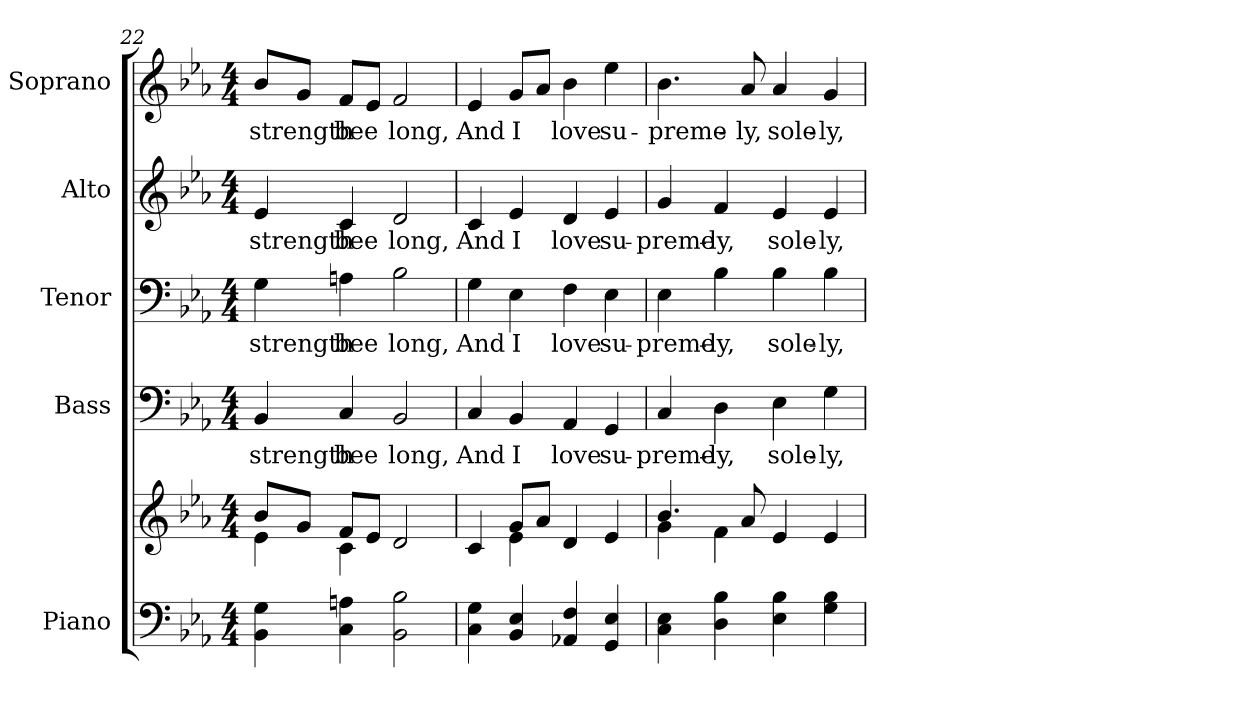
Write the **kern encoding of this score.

**kern	**kern	**kern	**text	**kern	**text	**kern	**text	**kern	**text
*part5	*part5	*part4	*part4	*part3	*part3	*part2	*part2	*part1	*part1
*staff6	*staff5	*staff4	*staff4	*staff3	*staff3	*staff2	*staff2	*staff1	*staff1
*I"Piano	*	*I"Bass	*	*I"Tenor	*	*I"Alto	*	*I"Soprano	*
*I'Pno.	*	*I'B.	*	*I'T.	*	*I'A.	*	*I'S.	*
*clefF4	*clefG2	*clefF4	*	*clefF4	*	*clefG2	*	*clefG2	*
*k[b-e-a-]	*k[b-e-a-]	*k[b-e-a-]	*	*k[b-e-a-]	*	*k[b-e-a-]	*	*k[b-e-a-]	*
*E-:	*E-:	*E-:	*	*E-:	*	*E-:	*	*E-:	*
*M4/4	*M4/4	*M4/4	*	*M4/4	*	*M4/4	*	*M4/4	*
=22	=22	=22	=22	=22	=22	=22	=22	=22	=22
*	*^	*	*	*	*	*	*	*	*
!	!	!	!	!LO:LY:b:color=#000000	!	!	!	!	!	!
!	!	!	!	!	!	!LO:LY:b:color=#000000	!	!	!	!
!	!	!	!	!	!	!	!	!LO:LY:b:color=#000000	!	!
!	!	!	!	!	!	!	!	!	!	!LO:LY:b:color=#000000
4BB-i\ 4Gi	8b-i/L	4e-i\	4BB-i/	strength	4Gi\	strength	4e-i/	strength	8b-i/L	strength
.	8gi/J	.	.	.	.	.	.	.	8gi/J	.
!	!	!	!	!LO:LY:b:color=#000000	!	!	!	!	!	!
!	!	!	!	!	!	!LO:LY:b:color=#000000	!	!	!	!
!	!	!	!	!	!	!	!	!LO:LY:b:color=#000000	!	!
!	!	!	!	!	!	!	!	!	!	!LO:LY:b:color=#000000
4Ci\ 4Ani	8fi/L	4ci\	4Ci/	bee	4Ani\	bee	4ci/	bee	8fi/L	bee
.	8e-i/J	.	.	.	.	.	.	.	8e-i/J	.
!	!	!	!	!LO:LY:b:color=#000000	!	!	!	!	!	!
!	!	!	!	!	!	!LO:LY:b:color=#000000	!	!	!	!
!	!	!	!	!	!	!	!	!LO:LY:b:color=#000000	!	!
!	!	!	!	!	!	!	!	!	!	!LO:LY:b:color=#000000
2BB-i\ 2B-i	2di/	2ryy	2BB-i/	long,	2B-i\	long,	2di/	long,	2fi/	long,
!!LO:PB:g=z
=23	=23	=23	=23	=23	=23	=23	=23	=23	=23	=23
!	!	!	!	!LO:LY:b:color=#000000	!	!	!	!	!	!
!	!	!	!	!	!	!LO:LY:b:color=#000000	!	!	!	!
!	!	!	!	!	!	!	!	!LO:LY:b:color=#000000	!	!
!	!	!	!	!	!	!	!	!	!	!LO:LY:b:color=#000000
4Ci\ 4Gi	4ci/	4ryy	4Ci/	And	4Gi\	And	4ci/	And	4e-i/	And
!	!	!	!	!LO:LY:b:color=#000000	!	!	!	!	!	!
!	!	!	!	!	!	!LO:LY:b:color=#000000	!	!	!	!
!	!	!	!	!	!	!	!	!LO:LY:b:color=#000000	!	!
!	!	!	!	!	!	!	!	!	!	!LO:LY:b:color=#000000
4BB-i/ 4E-i	8gi/L	4e-i\	4BB-i/	I	4E-i\	I	4e-i/	I	8gi/L	I
.	8a-i/J	.	.	.	.	.	.	.	8a-i/J	.
!	!	!	!	!LO:LY:b:color=#000000	!	!	!	!	!	!
!	!	!	!	!	!	!LO:LY:b:color=#000000	!	!	!	!
!	!	!	!	!	!	!	!	!LO:LY:b:color=#000000	!	!
!	!	!	!	!	!	!	!	!	!	!LO:LY:b:color=#000000
4AA-Xi/ 4Fi	4di/	2ryy	4AA-i/	love	4Fi\	love	4di/	love	4b-i\	love
!	!	!	!	!LO:LY:b:color=#000000	!	!	!	!	!	!
!	!	!	!	!	!	!LO:LY:b:color=#000000	!	!	!	!
!	!	!	!	!	!	!	!	!LO:LY:b:color=#000000	!	!
!	!	!	!	!	!	!	!	!	!	!LO:LY:b:color=#000000
4GGi/ 4E-i	4e-i/	.	4GGi/	su-	4E-i\	su-	4e-i/	su-	4ee-i\	su-
=24	=24	=24	=24	=24	=24	=24	=24	=24	=24	=24
!	!	!	!	!LO:LY:b:color=#000000	!	!	!	!	!	!
!	!	!	!	!	!	!LO:LY:b:color=#000000	!	!	!	!
!	!	!	!	!	!	!	!	!LO:LY:b:color=#000000	!	!
!	!	!	!	!	!	!	!	!	!	!LO:LY:b:color=#000000
4Ci\ 4E-i	4.b-i/	4gi\	4Ci/	-preme-	4E-i\	-preme-	4gi/	-preme-	4.b-i\	-preme-
!	!	!	!	!LO:LY:b:color=#000000	!	!	!	!	!	!
!	!	!	!	!	!	!LO:LY:b:color=#000000	!	!	!	!
!	!	!	!	!	!	!	!	!LO:LY:b:color=#000000	!	!
4Di\ 4B-i	.	4fi\	4Di\	-ly,	4B-i\	-ly,	4fi/	-ly,	.	.
!	!	!	!	!	!	!	!	!	!	!LO:LY:b:color=#000000
.	8a-i/	.	.	.	.	.	.	.	8a-i/	-ly,
!	!	!	!	!LO:LY:b:color=#000000	!	!	!	!	!	!
!	!	!	!	!	!	!LO:LY:b:color=#000000	!	!	!	!
!	!	!	!	!	!	!	!	!LO:LY:b:color=#000000	!	!
!	!	!	!	!	!	!	!	!	!	!LO:LY:b:color=#000000
4E-i\ 4B-i	4e-i/	2ryy	4E-i\	sole-	4B-i\	sole-	4e-i/	sole-	4a-i/	sole-
!	!	!	!	!LO:LY:b:color=#000000	!	!	!	!	!	!
!	!	!	!	!	!	!LO:LY:b:color=#000000	!	!	!	!
!	!	!	!	!	!	!	!	!LO:LY:b:color=#000000	!	!
!	!	!	!	!	!	!	!	!	!	!LO:LY:b:color=#000000
4Gi\ 4B-i	4e-i/	.	4Gi\	-ly,	4B-i\	-ly,	4e-i/	-ly,	4gi/	-ly,
*	*v	*v	*	*	*	*	*	*	*	*
=	=	=	=	=	=	=	=	=	=
*-	*-	*-	*-	*-	*-	*-	*-	*-	*-
